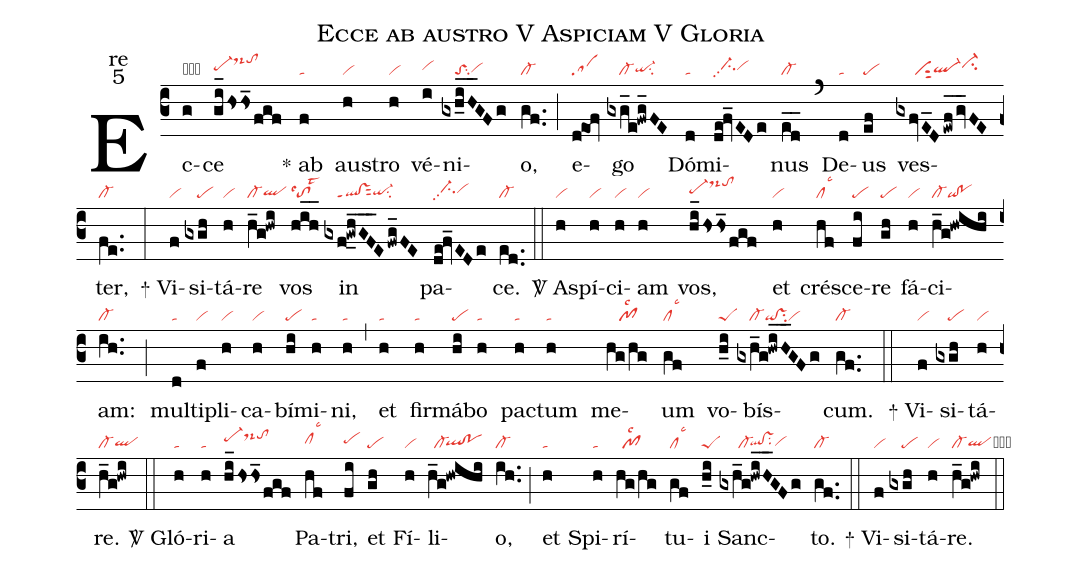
name:Ecce ab austro V Aspiciam V Gloria;
office-part:re;
mode:5;
nabc-lines:1;
%%
(c3) Ec(g|obta)ce(gi_/hshs_fgf|pe-hhds-hktohk) <sp>*</sp>~{a}b(f|ta) au(h|vi)stro(h|vi) vé(i|vihh)ni(gxhiH___GFg|////toSsu2vihg)o,(gf..|cl-) (;) e(d@eof|sa)go(gxg_e!fwg_FE|////cl-qi-hgsu2) Dó(d|ta)mi(de!fv_EDe|//ci-hhpp2vihh)nus(ed__|cl-) (`) De(d|ta)us(ef|pe) ves(gxfvE_D/ewf_/gv_FE|//////ciS1ql-hgci-hi)ter,(fe..|cl-) (:)
<sp>+</sp> Vi(f|vi)si(gxgh|////pe)tá(h|vi)re(h_g!hwi|cl-qlhg) vos(hih__|tolsc4lst3) in(gxf!gwhGF____E/fwg_FE|////ql!vssut2ppt1qi-hgsu2) pa(de!fv_EDe|//ci-hhpp2vihh)ce.(ed..|cl-) (::)

<sp>V/</sp> A(h|vi)spí(h|vi)ci(h|vi)am(h|vi) vos,(hi_/hshs_fgf|pe-hhds-hktohk) et(h|vi) cré(hf|cllsc3)sce(fi|pe)re(gh|pe) fá(h|vi)ci(h_g!hwihi|cl-qi!po)am:(ih..|cl-) (;) mul(d|ta)ti(f|vi)pli(h|vi)ca(h|vi)bí(hi|pe)mi(h|ta)ni,(h|ta) (,) et(h|ta) fir(h|ta)má(hi|pe)bo(h|ta) pac(h|ta)tum(h|ta) me(hg/hg|////pf1lsc2)um(gf|cllsc3) vo(h_i|peS)bís(gxh_g!hwiH__GFg|////cl-qi!vssu2vi)cum.(gf..|cl-) (::)

<sp>+</sp> Vi(f|vi)si(gxgh|////pe)tá(h|vi)re.(h_g!hwi|cl-qlhg) (::)

<sp>V/</sp> Gló(h|ta)ri(h|ta)a(hi_/hshs_/fgf|pe-hids-hjtohj) Pa(hf|clhhlsc3)tri,(fi|pehh) et(gh|pe) Fí(h|vi)li(h_g!hwihi|//cl-`qlhg!pohg)o,(ih..|cl-) (;) et(h|ta) Spi(h|ta)rí(hg/hg|//pf1lsc2)tu(gf|cllsc3)i(h_i|peS) Sanc(gxh_g!hwiH__GFg|//////cl-`qlhg!vshgsu2vihg)to.(gf..|cl-) (::)

<sp>+</sp> Vi(f|vi)si(gxgh|////pe)tá(h|vi)re.(h_g!hwi|cl-qlhgcb) (::)
